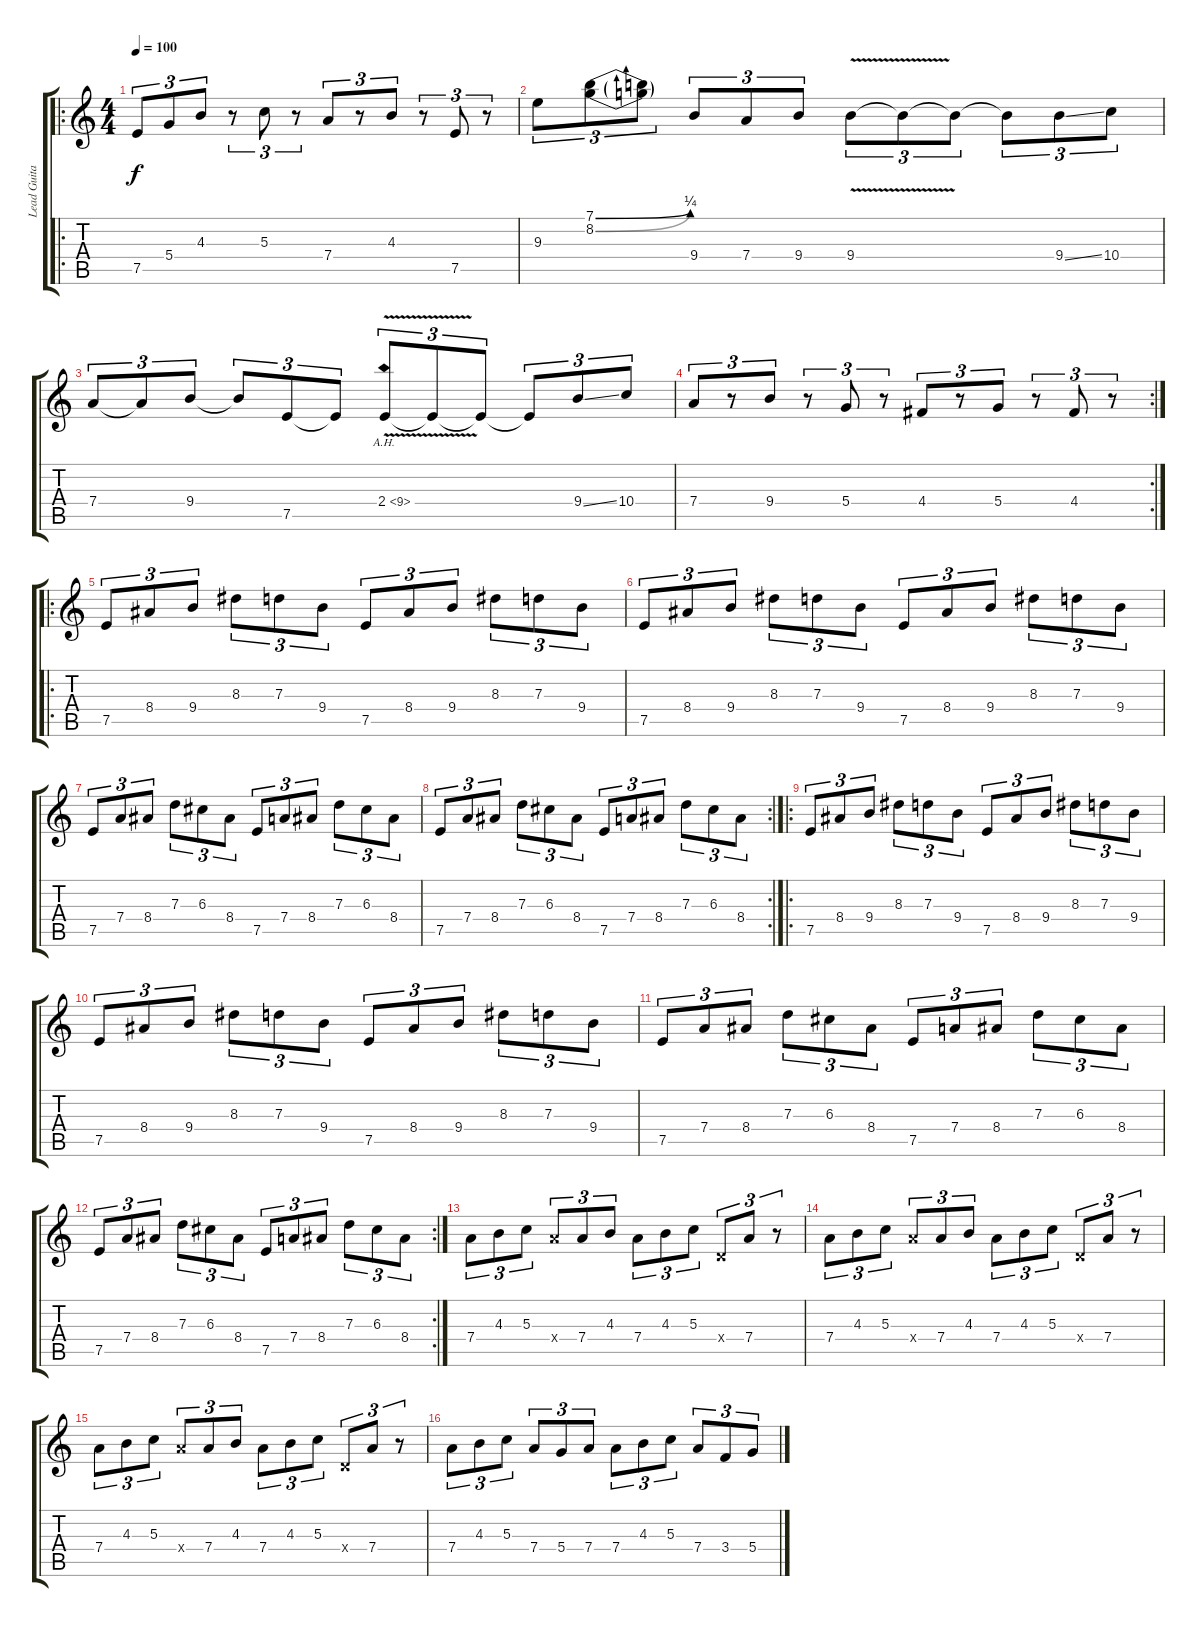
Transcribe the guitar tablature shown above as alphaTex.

\track ("Lead Guitar" "Lead Guita") {instrument distortionguitar}
\staff {score tabs}
\tuning (E4 B3 G3 D3 A2 E2) {hide}
\ro
\ts (4 4)
\tempo 100
\clef g2
\ks c
7.5.8{tu (3 2) dy f} 5.4.8{tu (3 2)} 4.3.8{tu (3 2)} r.8{tu (3 2)} 5.3.8{tu (3 2)} r.8{tu (3 2)} 7.4.8{tu (3 2)} r.8{tu (3 2)} 4.3.8{tu (3 2)} r.8{tu (3 2)} 7.5.8{tu (3 2)} r.8{tu (3 2)} |
9.3.8{tu (3 2)} (7.1{be (bend 0 0 60 1)} 8.2{be (bend 0 0 60 1)}).8{tu (3 2)} (7.1{t} 8.2{t}).8{tu (3 2)} 9.4.8{tu (3 2)} 7.4.8{tu (3 2)} 9.4.8{tu (3 2)} 9.4{v}.8{tu (3 2)} 9.4{t}.8{tu (3 2)} 9.4{t}.8{tu (3 2)} 9.4{t}.8{tu (3 2)} 9.4{ss}.8{tu (3 2)} 10.4.8{tu (3 2)} |
7.4.8{tu (3 2)} 7.4{t}.8{tu (3 2)} 9.4.8{tu (3 2)} 9.4{t}.8{tu (3 2)} 7.5.8{tu (3 2)} 7.5{t}.8{tu (3 2)} 2.4{ah 7 v}.8{tu (3 2)} 2.4{t}.8{tu (3 2)} 2.4{t}.8{tu (3 2)} 2.4{t}.8{tu (3 2)} 9.4{ss}.8{tu (3 2)} 10.4.8{tu (3 2)} |
\rc 2
7.4.8{tu (3 2)} r.8{tu (3 2)} 9.4.8{tu (3 2)} r.8{tu (3 2)} 5.4.8{tu (3 2)} r.8{tu (3 2)} 4.4.8{tu (3 2)} r.8{tu (3 2)} 5.4.8{tu (3 2)} r.8{tu (3 2)} 4.4.8{tu (3 2)} r.8{tu (3 2)} |
\ro
7.5.8{tu (3 2)} 8.4.8{tu (3 2)} 9.4.8{tu (3 2)} 8.3.8{tu (3 2)} 7.3.8{tu (3 2)} 9.4.8{tu (3 2)} 7.5.8{tu (3 2)} 8.4.8{tu (3 2)} 9.4.8{tu (3 2)} 8.3.8{tu (3 2)} 7.3.8{tu (3 2)} 9.4.8{tu (3 2)} |
7.5.8{tu (3 2)} 8.4.8{tu (3 2)} 9.4.8{tu (3 2)} 8.3.8{tu (3 2)} 7.3.8{tu (3 2)} 9.4.8{tu (3 2)} 7.5.8{tu (3 2)} 8.4.8{tu (3 2)} 9.4.8{tu (3 2)} 8.3.8{tu (3 2)} 7.3.8{tu (3 2)} 9.4.8{tu (3 2)} |
7.5.8{tu (3 2)} 7.4.8{tu (3 2)} 8.4.8{tu (3 2)} 7.3.8{tu (3 2)} 6.3.8{tu (3 2)} 8.4.8{tu (3 2)} 7.5.8{tu (3 2)} 7.4.8{tu (3 2)} 8.4.8{tu (3 2)} 7.3.8{tu (3 2)} 6.3.8{tu (3 2)} 8.4.8{tu (3 2)} |
\rc 2
7.5.8{tu (3 2)} 7.4.8{tu (3 2)} 8.4.8{tu (3 2)} 7.3.8{tu (3 2)} 6.3.8{tu (3 2)} 8.4.8{tu (3 2)} 7.5.8{tu (3 2)} 7.4.8{tu (3 2)} 8.4.8{tu (3 2)} 7.3.8{tu (3 2)} 6.3.8{tu (3 2)} 8.4.8{tu (3 2)} |
\ro
7.5.8{tu (3 2)} 8.4.8{tu (3 2)} 9.4.8{tu (3 2)} 8.3.8{tu (3 2)} 7.3.8{tu (3 2)} 9.4.8{tu (3 2)} 7.5.8{tu (3 2)} 8.4.8{tu (3 2)} 9.4.8{tu (3 2)} 8.3.8{tu (3 2)} 7.3.8{tu (3 2)} 9.4.8{tu (3 2)} |
7.5.8{tu (3 2)} 8.4.8{tu (3 2)} 9.4.8{tu (3 2)} 8.3.8{tu (3 2)} 7.3.8{tu (3 2)} 9.4.8{tu (3 2)} 7.5.8{tu (3 2)} 8.4.8{tu (3 2)} 9.4.8{tu (3 2)} 8.3.8{tu (3 2)} 7.3.8{tu (3 2)} 9.4.8{tu (3 2)} |
7.5.8{tu (3 2)} 7.4.8{tu (3 2)} 8.4.8{tu (3 2)} 7.3.8{tu (3 2)} 6.3.8{tu (3 2)} 8.4.8{tu (3 2)} 7.5.8{tu (3 2)} 7.4.8{tu (3 2)} 8.4.8{tu (3 2)} 7.3.8{tu (3 2)} 6.3.8{tu (3 2)} 8.4.8{tu (3 2)} |
\rc 2
7.5.8{tu (3 2)} 7.4.8{tu (3 2)} 8.4.8{tu (3 2)} 7.3.8{tu (3 2)} 6.3.8{tu (3 2)} 8.4.8{tu (3 2)} 7.5.8{tu (3 2)} 7.4.8{tu (3 2)} 8.4.8{tu (3 2)} 7.3.8{tu (3 2)} 6.3.8{tu (3 2)} 8.4.8{tu (3 2)} |
7.4.8{tu (3 2)} 4.3.8{tu (3 2)} 5.3.8{tu (3 2)} 7.4{x}.8{tu (3 2)} 7.4.8{tu (3 2)} 4.3.8{tu (3 2)} 7.4.8{tu (3 2)} 4.3.8{tu (3 2)} 5.3.8{tu (3 2)} 0.4{x}.8{tu (3 2)} 7.4.8{tu (3 2)} r.8{tu (3 2)} |
7.4.8{tu (3 2)} 4.3.8{tu (3 2)} 5.3.8{tu (3 2)} 7.4{x}.8{tu (3 2)} 7.4.8{tu (3 2)} 4.3.8{tu (3 2)} 7.4.8{tu (3 2)} 4.3.8{tu (3 2)} 5.3.8{tu (3 2)} 0.4{x}.8{tu (3 2)} 7.4.8{tu (3 2)} r.8{tu (3 2)} |
7.4.8{tu (3 2)} 4.3.8{tu (3 2)} 5.3.8{tu (3 2)} 7.4{x}.8{tu (3 2)} 7.4.8{tu (3 2)} 4.3.8{tu (3 2)} 7.4.8{tu (3 2)} 4.3.8{tu (3 2)} 5.3.8{tu (3 2)} 0.4{x}.8{tu (3 2)} 7.4.8{tu (3 2)} r.8{tu (3 2)} |
7.4.8{tu (3 2)} 4.3.8{tu (3 2)} 5.3.8{tu (3 2)} 7.4.8{tu (3 2)} 5.4.8{tu (3 2)} 7.4.8{tu (3 2)} 7.4.8{tu (3 2)} 4.3.8{tu (3 2)} 5.3.8{tu (3 2)} 7.4.8{tu (3 2)} 3.4.8{tu (3 2)} 5.4.8{tu (3 2)}
